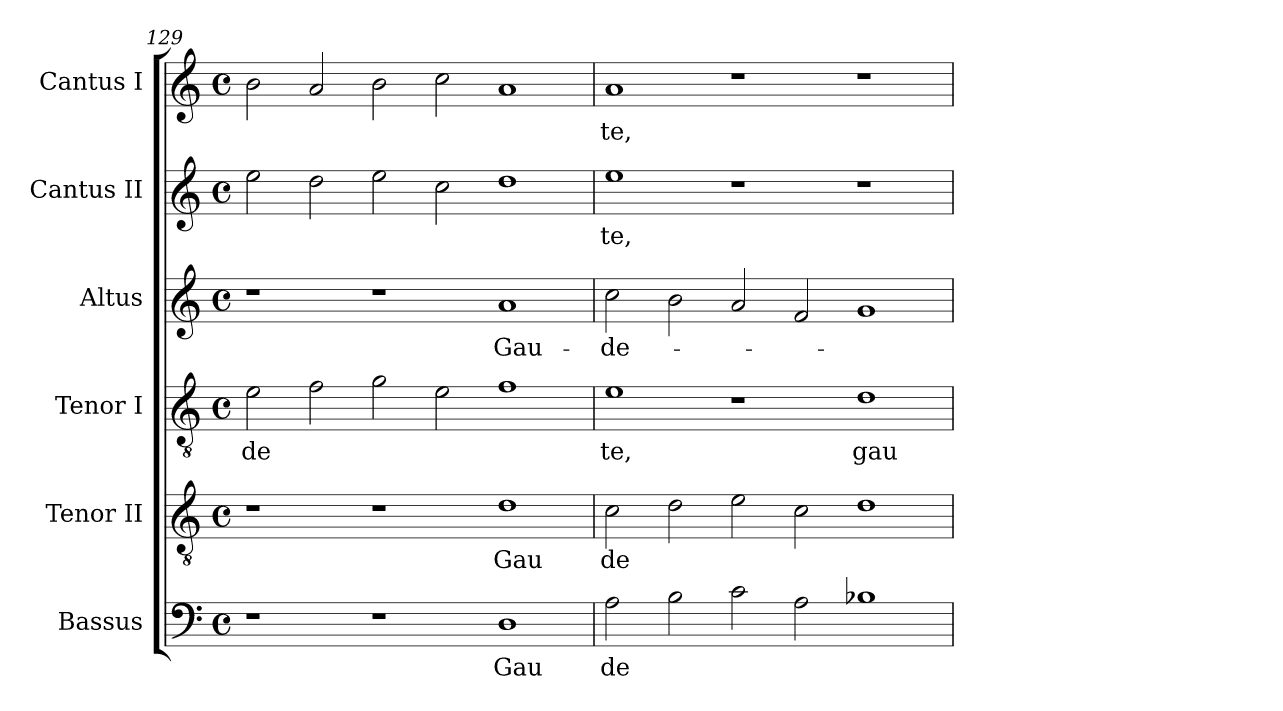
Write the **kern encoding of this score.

**kern	**text	**kern	**text	**kern	**text	**kern	**text	**kern	**text	**kern	**text
*part6	*part6	*part5	*part5	*part4	*part4	*part3	*part3	*part2	*part2	*part1	*part1
*staff6	*staff6	*staff5	*staff5	*staff4	*staff4	*staff3	*staff3	*staff2	*staff2	*staff1	*staff1
*I"Bassus	*	*I"Tenor II	*	*I"Tenor I	*	*I"Altus	*	*I"Cantus II	*	*I"Cantus I	*
*clefF4	*	*clefGv2	*	*clefGv2	*	*clefG2	*	*clefG2	*	*clefG2	*
*M4/4	*	*M4/4	*	*M4/4	*	*M4/4	*	*M4/4	*	*M4/4	*
*met(c)	*	*met(c)	*	*met(c)	*	*met(c)	*	*met(c)	*	*met(c)	*
=129	=129	=129	=129	=129	=129	=129	=129	=129	=129	=129	=129
!	!	!	!	!	!LO:LY:b:cj	!	!	!	!	!	!
1r	.	1r	.	2e\	de	1r	.	2ee\	.	2b\	.
.	.	.	.	2f\	.	.	.	2dd\	.	2a/	.
1r	.	1r	.	2g\	.	1r	.	2ee\	.	2b\	.
.	.	.	.	2e\	.	.	.	2cc\	.	2cc\	.
!	!LO:LY:b:cj	!	!LO:LY:b:cj	!	!	!	!LO:LY:b:cj	!	!	!	!
1D	Gau	1d	Gau	1f	.	1a	Gau-	1dd	.	1a	.
=130	=130	=130	=130	=130	=130	=130	=130	=130	=130	=130	=130
!	!LO:LY:b:cj	!	!LO:LY:b:cj	!	!LO:LY:b:cj	!	!LO:LY:b:cj	!	!LO:LY:b:cj	!	!LO:LY:b:cj
2A\	de	2c\	de	1e	te,	2cc\	-de-	1ee	-te,	1a	-te,
2B\	.	2d\	.	.	.	2b\	.	.	.	.	.
2c\	.	2e\	.	1r	.	2a/	.	1r	.	1r	.
2A\	.	2c\	.	.	.	2f/	.	.	.	.	.
!	!	!	!	!	!LO:LY:b:cj	!	!	!	!	!	!
1B-X	.	1d	.	1d	gau	1g	.	1r	.	1r	.
=	=	=	=	=	=	=	=	=	=	=	=
*-	*-	*-	*-	*-	*-	*-	*-	*-	*-	*-	*-
